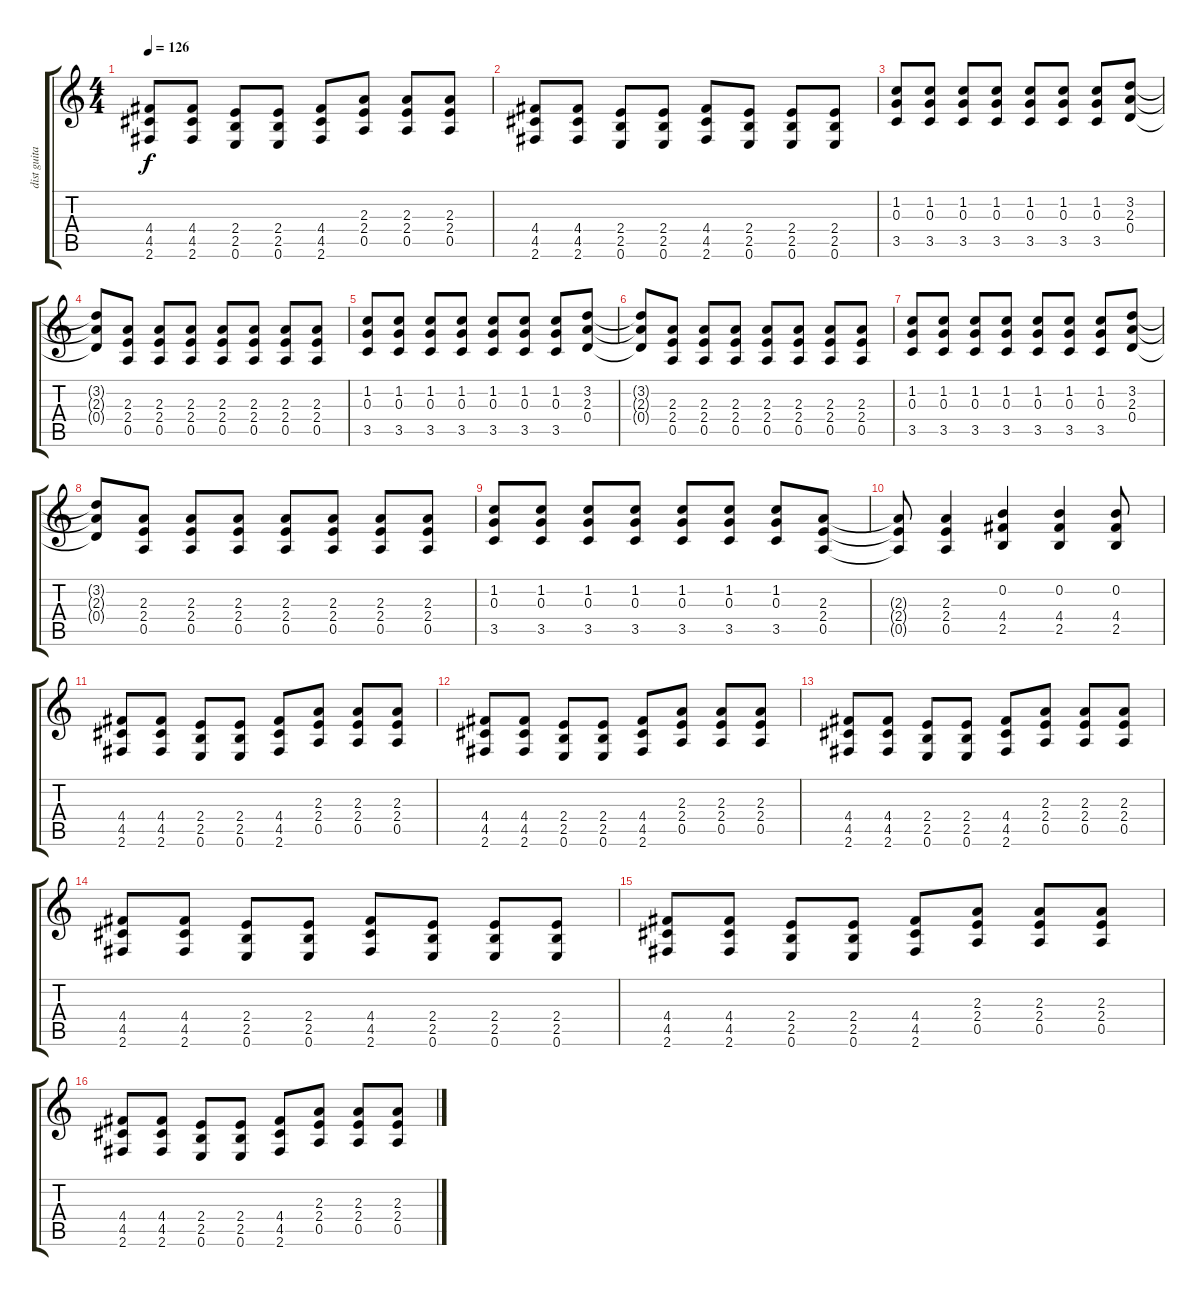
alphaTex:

\track ("dist guitar 1" "dist guita") {instrument distortionguitar}
\staff {score tabs}
\tuning (E4 B3 G3 D3 A2 E2) {hide}
\ts (4 4)
\tempo 126
\clef g2
\ks c
(4.4 4.5 2.6).8{dy f} (4.4 4.5 2.6).8 (2.4 2.5 0.6).8 (2.4 2.5 0.6).8 (4.4 4.5 2.6).8 (2.3 2.4 0.5).8 (2.3 2.4 0.5).8 (2.3 2.4 0.5).8 |
(4.4 4.5 2.6).8 (4.4 4.5 2.6).8 (2.4 2.5 0.6).8 (2.4 2.5 0.6).8 (4.4 4.5 2.6).8 (2.4 2.5 0.6).8 (2.4 2.5 0.6).8 (2.4 2.5 0.6).8 |
(1.2 0.3 3.5).8 (1.2 0.3 3.5).8 (1.2 0.3 3.5).8 (1.2 0.3 3.5).8 (1.2 0.3 3.5).8 (1.2 0.3 3.5).8 (1.2 0.3 3.5).8 (3.2 2.3 0.4).8 |
(3.2{t} 2.3{t} 0.4{t}).8 (2.3 2.4 0.5).8 (2.3 2.4 0.5).8 (2.3 2.4 0.5).8 (2.3 2.4 0.5).8 (2.3 2.4 0.5).8 (2.3 2.4 0.5).8 (2.3 2.4 0.5).8 |
(1.2 0.3 3.5).8 (1.2 0.3 3.5).8 (1.2 0.3 3.5).8 (1.2 0.3 3.5).8 (1.2 0.3 3.5).8 (1.2 0.3 3.5).8 (1.2 0.3 3.5).8 (3.2 2.3 0.4).8 |
(3.2{t} 2.3{t} 0.4{t}).8 (2.3 2.4 0.5).8 (2.3 2.4 0.5).8 (2.3 2.4 0.5).8 (2.3 2.4 0.5).8 (2.3 2.4 0.5).8 (2.3 2.4 0.5).8 (2.3 2.4 0.5).8 |
(1.2 0.3 3.5).8 (1.2 0.3 3.5).8 (1.2 0.3 3.5).8 (1.2 0.3 3.5).8 (1.2 0.3 3.5).8 (1.2 0.3 3.5).8 (1.2 0.3 3.5).8 (3.2 2.3 0.4).8 |
(3.2{t} 2.3{t} 0.4{t}).8 (2.3 2.4 0.5).8 (2.3 2.4 0.5).8 (2.3 2.4 0.5).8 (2.3 2.4 0.5).8 (2.3 2.4 0.5).8 (2.3 2.4 0.5).8 (2.3 2.4 0.5).8 |
(1.2 0.3 3.5).8 (1.2 0.3 3.5).8 (1.2 0.3 3.5).8 (1.2 0.3 3.5).8 (1.2 0.3 3.5).8 (1.2 0.3 3.5).8 (1.2 0.3 3.5).8 (2.3 2.4 0.5).8 |
(2.3{t} 2.4{t} 0.5{t}).8 (2.3 2.4 0.5).4 (0.2 4.4 2.5).4 (0.2 4.4 2.5).4 (0.2 4.4 2.5).8 |
(4.4 4.5 2.6).8 (4.4 4.5 2.6).8 (2.4 2.5 0.6).8 (2.4 2.5 0.6).8 (4.4 4.5 2.6).8 (2.3 2.4 0.5).8 (2.3 2.4 0.5).8 (2.3 2.4 0.5).8 |
(4.4 4.5 2.6).8 (4.4 4.5 2.6).8 (2.4 2.5 0.6).8 (2.4 2.5 0.6).8 (4.4 4.5 2.6).8 (2.3 2.4 0.5).8 (2.3 2.4 0.5).8 (2.3 2.4 0.5).8 |
(4.4 4.5 2.6).8 (4.4 4.5 2.6).8 (2.4 2.5 0.6).8 (2.4 2.5 0.6).8 (4.4 4.5 2.6).8 (2.3 2.4 0.5).8 (2.3 2.4 0.5).8 (2.3 2.4 0.5).8 |
(4.4 4.5 2.6).8 (4.4 4.5 2.6).8 (2.4 2.5 0.6).8 (2.4 2.5 0.6).8 (4.4 4.5 2.6).8 (2.4 2.5 0.6).8 (2.4 2.5 0.6).8 (2.4 2.5 0.6).8 |
(4.4 4.5 2.6).8 (4.4 4.5 2.6).8 (2.4 2.5 0.6).8 (2.4 2.5 0.6).8 (4.4 4.5 2.6).8 (2.3 2.4 0.5).8 (2.3 2.4 0.5).8 (2.3 2.4 0.5).8 |
(4.4 4.5 2.6).8 (4.4 4.5 2.6).8 (2.4 2.5 0.6).8 (2.4 2.5 0.6).8 (4.4 4.5 2.6).8 (2.3 2.4 0.5).8 (2.3 2.4 0.5).8 (2.3 2.4 0.5).8
